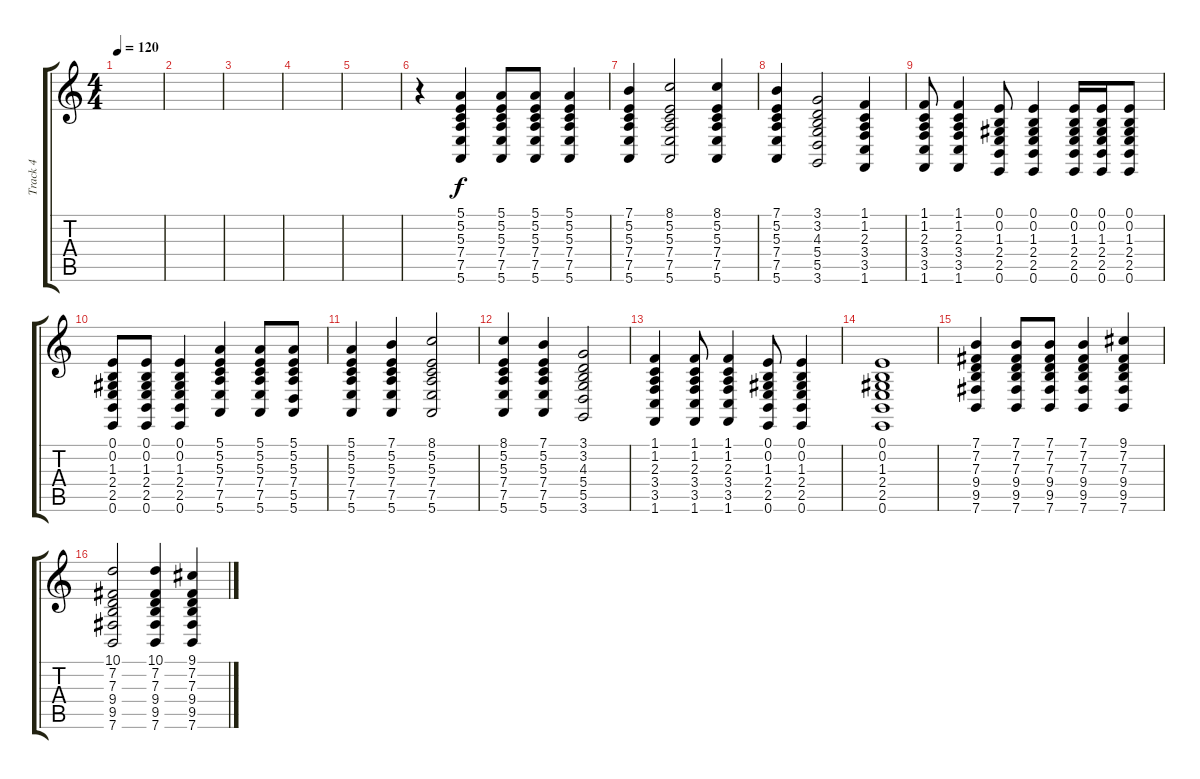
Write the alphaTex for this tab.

\track ("Track 4" "Track 4") {instrument choiraahs}
\staff {score tabs}
\tuning (E4 B3 G3 D3 A2 E2) {hide}
\ts (4 4)
\tempo 120
\clef g2
\ks c
|
|
|
|
|
r.4 (5.1 5.2 5.3 7.4 7.5 5.6).4 (5.1 5.2 5.3 7.4 7.5 5.6).8 (5.1 5.2 5.3 7.4 7.5 5.6).8 (5.1 5.2 5.3 7.4 7.5 5.6).4 |
(7.1 5.2 5.3 7.4 7.5 5.6).4 (8.1 5.2 5.3 7.4 7.5 5.6).2 (8.1 5.2 5.3 7.4 7.5 5.6).4 |
(7.1 5.2 5.3 7.4 7.5 5.6).4 (3.1 3.2 4.3 5.4 5.5 3.6).2 (1.1 1.2 2.3 3.4 3.5 1.6).4 |
(1.1 1.2 2.3 3.4 3.5 1.6).8 (1.1 1.2 2.3 3.4 3.5 1.6).4 (0.1 0.2 1.3 2.4 2.5 0.6).8 (0.1 0.2 1.3 2.4 2.5 0.6).4 (0.1 0.2 1.3 2.4 2.5 0.6).16 (0.1 0.2 1.3 2.4 2.5 0.6).16 (0.1 0.2 1.3 2.4 2.5 0.6).8 |
(0.1 0.2 1.3 2.4 2.5 0.6).8 (0.1 0.2 1.3 2.4 2.5 0.6).8 (0.1 0.2 1.3 2.4 2.5 0.6).4 (5.1 5.2 5.3 7.4 7.5 5.6).4 (5.1 5.2 5.3 7.4 7.5 5.6).8 (5.1 5.2 5.3 7.4 5.5 5.6).8 |
(5.1 5.2 5.3 7.4 7.5 5.6).4 (7.1 5.2 5.3 7.4 7.5 5.6).4 (8.1 5.2 5.3 7.4 7.5 5.6).2 |
(8.1 5.2 5.3 7.4 7.5 5.6).4 (7.1 5.2 5.3 7.4 7.5 5.6).4 (3.1 3.2 4.3 5.4 5.5 3.6).2 |
(1.1 1.2 2.3 3.4 3.5 1.6).4 (1.1 1.2 2.3 3.4 3.5 1.6).8 (1.1 1.2 2.3 3.4 3.5 1.6).4 (0.1 0.2 1.3 2.4 2.5 0.6).8 (0.1 0.2 1.3 2.4 2.5 0.6).4 |
(0.1 0.2 1.3 2.4 2.5 0.6).1 |
(7.1 7.2 7.3 9.4 9.5 7.6).4 (7.1 7.2 7.3 9.4 9.5 7.6).8 (7.1 7.2 7.3 9.4 9.5 7.6).8 (7.1 7.2 7.3 9.4 9.5 7.6).4 (9.1 7.2 7.3 9.4 9.5 7.6).4 |
(10.1 7.2 7.3 9.4 9.5 7.6).2 (10.1 7.2 7.3 9.4 9.5 7.6).4 (9.1 7.2 7.3 9.4 9.5 7.6).4
